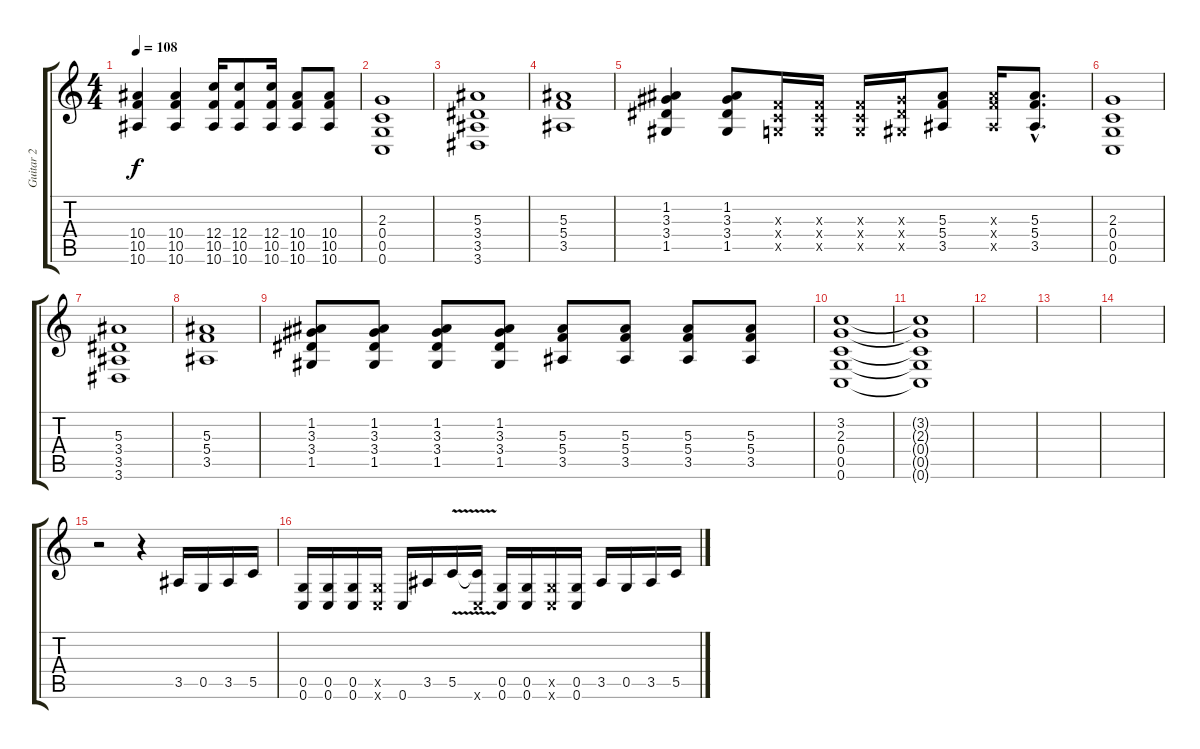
\track ("Guitar 2" "Guitar 2") {instrument distortionguitar}
\staff {score tabs}
\tuning (D4 A3 F3 C3 G2 C2) {hide}
\ts (4 4)
\tempo 108
\clef g2
\ks c
(10.4 10.5 10.6).4{dy f} (10.4 10.5 10.6).4 (12.4 10.5 10.6).16 (12.4 10.5 10.6).8 (12.4 10.5 10.6).16 (10.4 10.5 10.6).8 (10.4 10.5 10.6).8 |
(2.3 0.4 0.5 0.6).1 |
(5.3 3.4 3.5 3.6).1 |
(5.3 5.4 3.5).1 |
(1.2 3.3 3.4 1.5).4 (1.2 3.3 3.4 1.5).8 (0.3{x} 0.4{x} 0.5{x}).16 (0.3{x} 0.4{x} 0.5{x}).16 (0.3{x} 0.4{x} 0.5{x}).16 (3.3{x} 3.4{x} 1.5{x}).16 (5.3 5.4 3.5).8 (5.3{x} 5.4{x} 3.5{x}).16 (5.3{hac} 5.4{hac} 3.5{hac}).8{d} |
(2.3 0.4 0.5 0.6).1 |
(5.3 3.4 3.5 3.6).1 |
(5.3 5.4 3.5).1 |
(1.2 3.3 3.4 1.5).8 (1.2 3.3 3.4 1.5).8 (1.2 3.3 3.4 1.5).8 (1.2 3.3 3.4 1.5).8 (5.3 5.4 3.5).8 (5.3 5.4 3.5).8 (5.3 5.4 3.5).8 (5.3 5.4 3.5).8 |
(3.2 2.3 0.4 0.5 0.6).1 |
(3.2{t} 2.3{t} 0.4{t} 0.5{t} 0.6{t}).1 |
|
|
|
r.2 r.4 3.5.16 0.5.16 3.5.16 5.5.16 |
(0.5 0.6).16 (0.5 0.6).16 (0.5 0.6).16 (0.5{x} 0.6{x}).16 0.6.16 3.5.16 5.5{v}.16 (5.5{t} 0.6{x}).16 (0.5 0.6).16 (0.5 0.6).16 (0.5{x} 0.6{x}).16 (0.5 0.6).16 3.5.16 0.5.16 3.5.16 5.5.16
